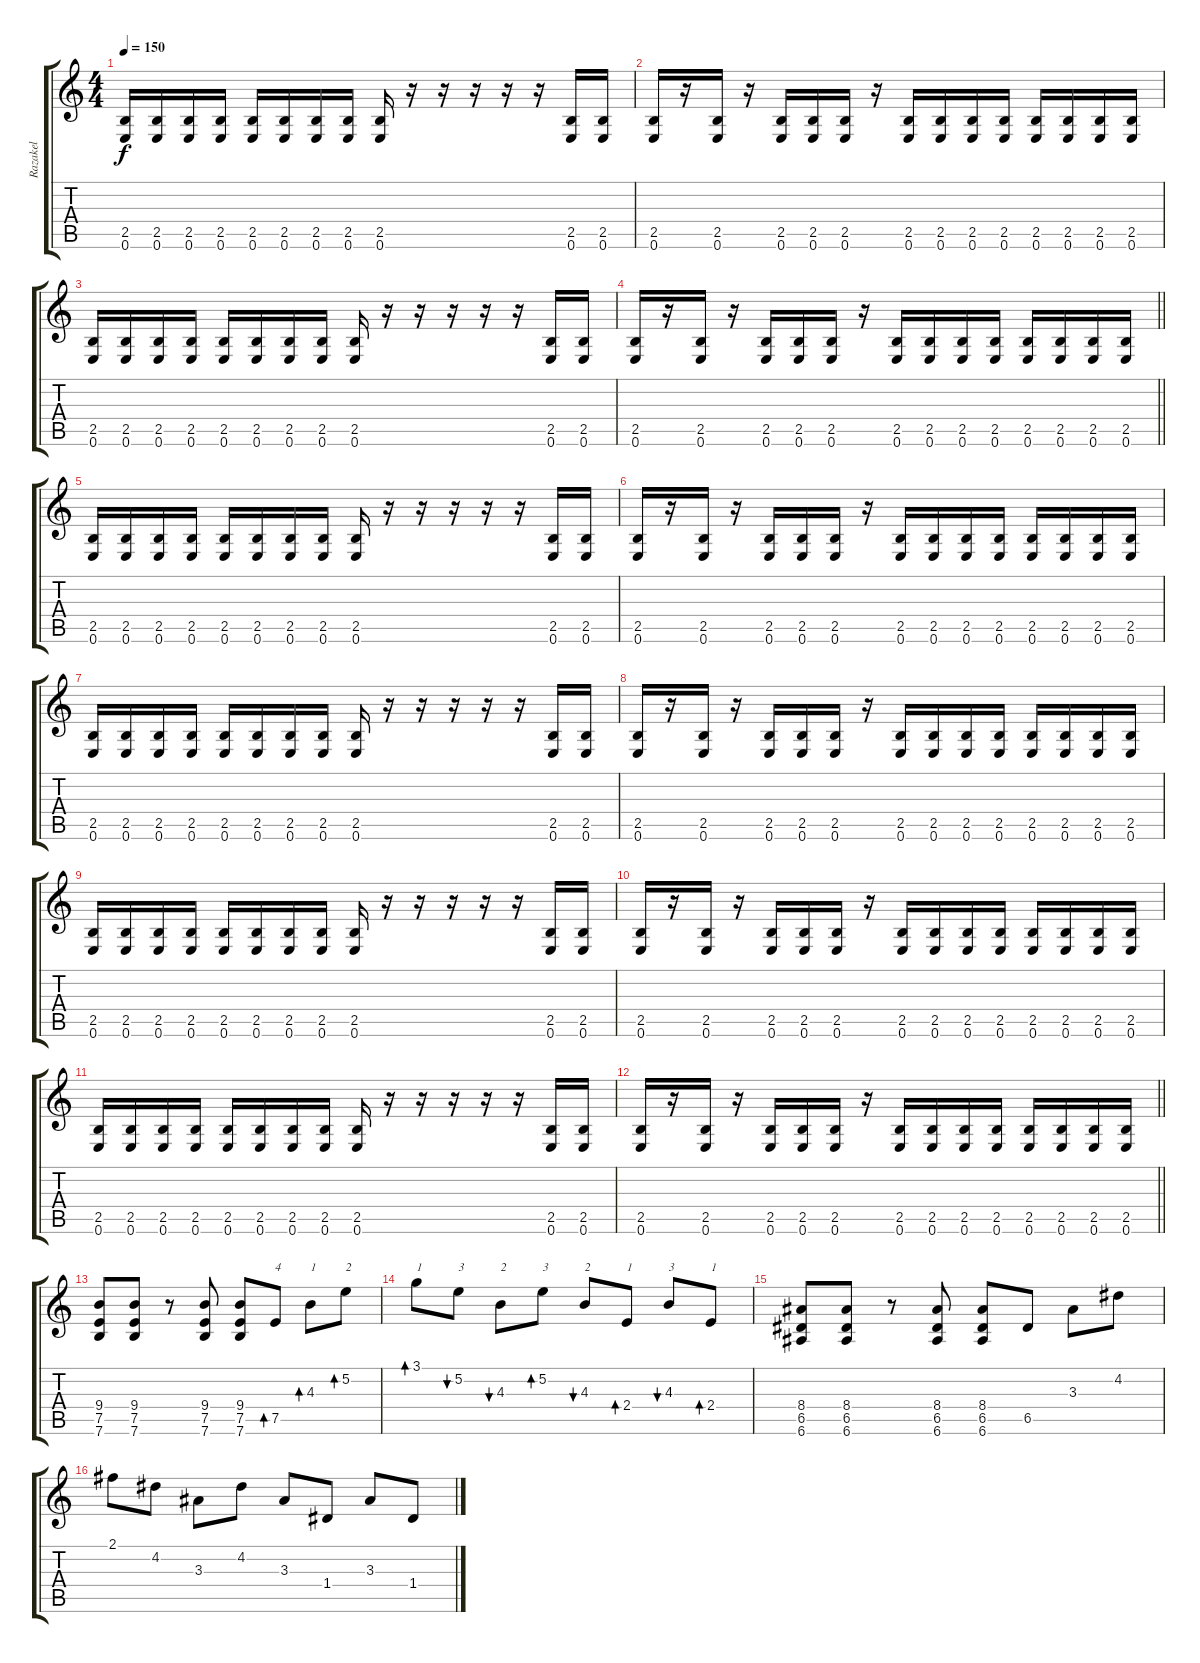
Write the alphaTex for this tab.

\track ("Razakel" "Razakel") {instrument distortionguitar}
\staff {score tabs}
\tuning (E4 B3 G3 D3 A2 E2) {hide}
\ts (4 4)
\tempo 150
\clef g2
\ks c
(2.5 0.6).16{dy f} (2.5 0.6).16 (2.5 0.6).16 (2.5 0.6).16 (2.5 0.6).16 (2.5 0.6).16 (2.5 0.6).16 (2.5 0.6).16 (2.5 0.6).16 r.16 r.16 r.16 r.16 r.16 (2.5 0.6).16 (2.5 0.6).16 |
(2.5 0.6).16 r.16 (2.5 0.6).16 r.16 (2.5 0.6).16 (2.5 0.6).16 (2.5 0.6).16 r.16 (2.5 0.6).16 (2.5 0.6).16 (2.5 0.6).16 (2.5 0.6).16 (2.5 0.6).16 (2.5 0.6).16 (2.5 0.6).16 (2.5 0.6).16 |
(2.5 0.6).16 (2.5 0.6).16 (2.5 0.6).16 (2.5 0.6).16 (2.5 0.6).16 (2.5 0.6).16 (2.5 0.6).16 (2.5 0.6).16 (2.5 0.6).16 r.16 r.16 r.16 r.16 r.16 (2.5 0.6).16 (2.5 0.6).16 |
\barLineRight lightlight
(2.5 0.6).16 r.16 (2.5 0.6).16 r.16 (2.5 0.6).16 (2.5 0.6).16 (2.5 0.6).16 r.16 (2.5 0.6).16 (2.5 0.6).16 (2.5 0.6).16 (2.5 0.6).16 (2.5 0.6).16 (2.5 0.6).16 (2.5 0.6).16 (2.5 0.6).16 |
(2.5 0.6).16 (2.5 0.6).16 (2.5 0.6).16 (2.5 0.6).16 (2.5 0.6).16 (2.5 0.6).16 (2.5 0.6).16 (2.5 0.6).16 (2.5 0.6).16 r.16 r.16 r.16 r.16 r.16 (2.5 0.6).16 (2.5 0.6).16 |
(2.5 0.6).16 r.16 (2.5 0.6).16 r.16 (2.5 0.6).16 (2.5 0.6).16 (2.5 0.6).16 r.16 (2.5 0.6).16 (2.5 0.6).16 (2.5 0.6).16 (2.5 0.6).16 (2.5 0.6).16 (2.5 0.6).16 (2.5 0.6).16 (2.5 0.6).16 |
(2.5 0.6).16 (2.5 0.6).16 (2.5 0.6).16 (2.5 0.6).16 (2.5 0.6).16 (2.5 0.6).16 (2.5 0.6).16 (2.5 0.6).16 (2.5 0.6).16 r.16 r.16 r.16 r.16 r.16 (2.5 0.6).16 (2.5 0.6).16 |
(2.5 0.6).16 r.16 (2.5 0.6).16 r.16 (2.5 0.6).16 (2.5 0.6).16 (2.5 0.6).16 r.16 (2.5 0.6).16 (2.5 0.6).16 (2.5 0.6).16 (2.5 0.6).16 (2.5 0.6).16 (2.5 0.6).16 (2.5 0.6).16 (2.5 0.6).16 |
(2.5 0.6).16 (2.5 0.6).16 (2.5 0.6).16 (2.5 0.6).16 (2.5 0.6).16 (2.5 0.6).16 (2.5 0.6).16 (2.5 0.6).16 (2.5 0.6).16 r.16 r.16 r.16 r.16 r.16 (2.5 0.6).16 (2.5 0.6).16 |
(2.5 0.6).16 r.16 (2.5 0.6).16 r.16 (2.5 0.6).16 (2.5 0.6).16 (2.5 0.6).16 r.16 (2.5 0.6).16 (2.5 0.6).16 (2.5 0.6).16 (2.5 0.6).16 (2.5 0.6).16 (2.5 0.6).16 (2.5 0.6).16 (2.5 0.6).16 |
(2.5 0.6).16 (2.5 0.6).16 (2.5 0.6).16 (2.5 0.6).16 (2.5 0.6).16 (2.5 0.6).16 (2.5 0.6).16 (2.5 0.6).16 (2.5 0.6).16 r.16 r.16 r.16 r.16 r.16 (2.5 0.6).16 (2.5 0.6).16 |
\barLineRight lightlight
(2.5 0.6).16 r.16 (2.5 0.6).16 r.16 (2.5 0.6).16 (2.5 0.6).16 (2.5 0.6).16 r.16 (2.5 0.6).16 (2.5 0.6).16 (2.5 0.6).16 (2.5 0.6).16 (2.5 0.6).16 (2.5 0.6).16 (2.5 0.6).16 (2.5 0.6).16 |
(9.4 7.5 7.6).8 (9.4 7.5 7.6).8 r.8 (9.4 7.5 7.6).8 (9.4 7.5 7.6).8 7.5.8{bd 60 txt "4"} 4.3.8{bd 60 txt "1"} 5.2.8{bd 60 txt "2"} |
3.1.8{bd 60 txt "1"} 5.2.8{bu 60 txt "3"} 4.3.8{bu 60 txt "2"} 5.2.8{bd 60 txt "3"} 4.3.8{bu 60 txt "2"} 2.4.8{bd 60 txt "1"} 4.3.8{bu 60 txt "3"} 2.4.8{bd 60 txt "1"} |
(8.4 6.5 6.6).8 (8.4 6.5 6.6).8 r.8 (8.4 6.5 6.6).8 (8.4 6.5 6.6).8 6.5.8 3.3.8 4.2.8 |
2.1.8 4.2.8 3.3.8 4.2.8 3.3.8 1.4.8 3.3.8 1.4.8
